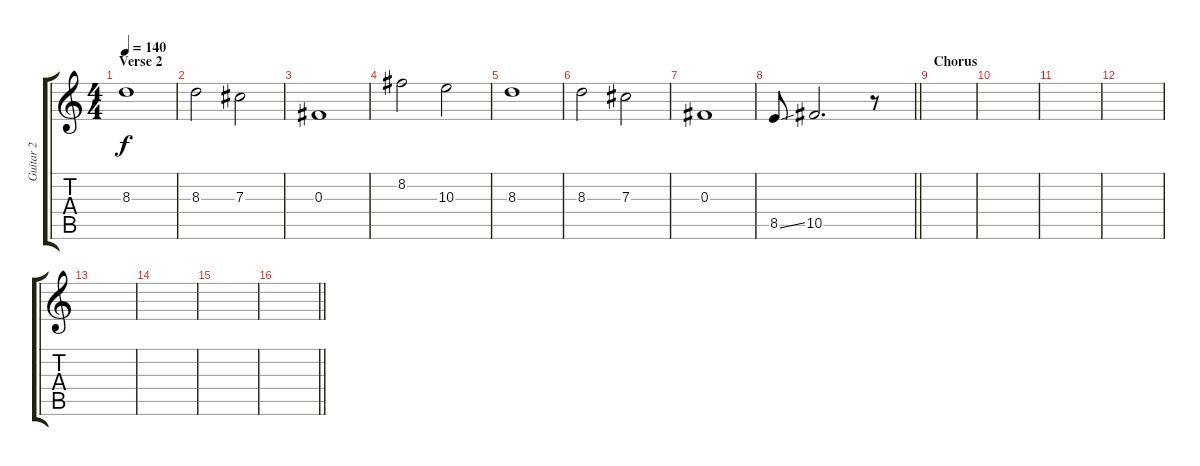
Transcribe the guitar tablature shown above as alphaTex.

\track ("Guitar 2" "Guitar 2") {instrument electricguitarclean}
\staff {score tabs}
\tuning (Eb4 Bb3 Gb3 Db3 Ab2 Db2) {hide}
\ts (4 4)
\section ("" "Verse 2")
\tempo 140
\clef g2
\ks c
8.3.1{dy f} |
8.3.2 7.3.2 |
0.3.1 |
8.2.2 10.3.2 |
8.3.1 |
8.3.2 7.3.2 |
0.3.1 |
\barLineRight lightlight
8.5{ss}.8 10.5.2{d} r.8 |
\section ("" "Chorus")
|
|
|
|
|
|
|
\barLineRight lightlight
